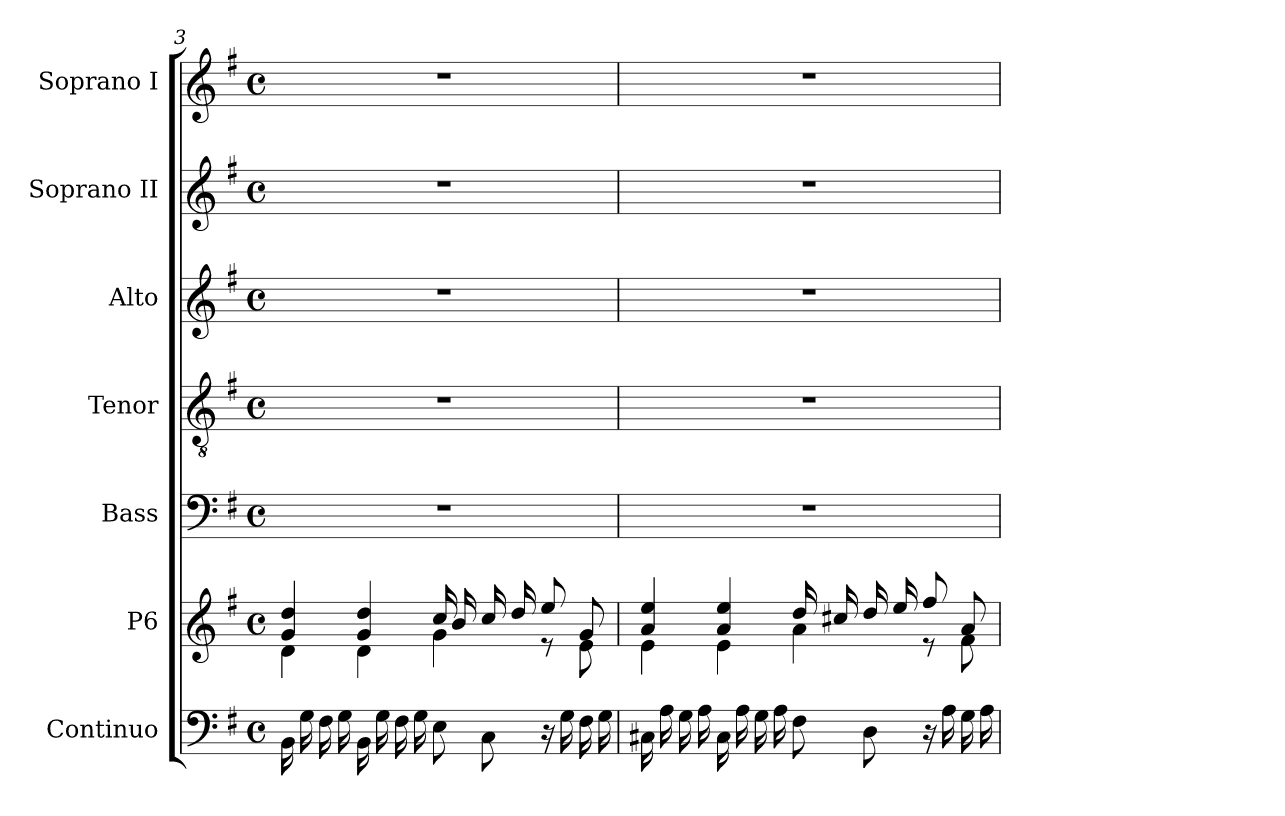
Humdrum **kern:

**kern	**kern	**kern	**kern	**kern	**kern	**kern
*part7	*part6	*part5	*part4	*part3	*part2	*part1
*staff7	*staff6	*staff5	*staff4	*staff3	*staff2	*staff1
*I"Continuo	*I"P6	*I"Bass	*I"Tenor	*I"Alto	*I"Soprano II	*I"Soprano I
*	*	*I'B.	*I'T.	*I'A.	*I'S.	*I'S.
*clefF4	*clefG2	*clefF4	*clefGv2	*clefG2	*clefG2	*clefG2
*	*	*	*ITrd7c12	*	*	*
*k[f#]	*k[f#]	*k[f#]	*k[f#]	*k[f#]	*k[f#]	*k[f#]
*G:	*G:	*G:	*G:	*G:	*G:	*G:
*M4/4	*M4/4	*M4/4	*M4/4	*M4/4	*M4/4	*M4/4
*met(c)	*met(c)	*met(c)	*met(c)	*met(c)	*met(c)	*met(c)
=3	=3	=3	=3	=3	=3	=3
*	*^	*	*	*	*	*
16BBi\	4gi/ 4ddi	4di\	1r	1r	1r	1r	1r
16Gi\	.	.	.	.	.	.	.
16F#i\	.	.	.	.	.	.	.
16Gi\	.	.	.	.	.	.	.
16BBi\	4gi/ 4ddi	4di\	.	.	.	.	.
16Gi\	.	.	.	.	.	.	.
16F#i\	.	.	.	.	.	.	.
16Gi\	.	.	.	.	.	.	.
8Ei\	16cci/	4gi\	.	.	.	.	.
.	16bi/	.	.	.	.	.	.
8Ci\	16cci/	.	.	.	.	.	.
.	16ddi/	.	.	.	.	.	.
16r	8eei/	8r	.	.	.	.	.
16Gi\	.	.	.	.	.	.	.
16F#i\	8gi/	8ei\	.	.	.	.	.
16Gi\	.	.	.	.	.	.	.
=4	=4	=4	=4	=4	=4	=4	=4
16C#Xi\	4ai/ 4eei	4ei\	1r	1r	1r	1r	1r
16Ai\	.	.	.	.	.	.	.
16Gi\	.	.	.	.	.	.	.
16Ai\	.	.	.	.	.	.	.
16C#i\	4ai/ 4eei	4ei\	.	.	.	.	.
16Ai\	.	.	.	.	.	.	.
16Gi\	.	.	.	.	.	.	.
16Ai\	.	.	.	.	.	.	.
8F#i\	16ddi/	4ai\	.	.	.	.	.
.	16cc#Xi/	.	.	.	.	.	.
8Di\	16ddi/	.	.	.	.	.	.
.	16eei/	.	.	.	.	.	.
16r	8ff#i/	8r	.	.	.	.	.
16Ai\	.	.	.	.	.	.	.
16Gi\	8ai/	8f#i\	.	.	.	.	.
16Ai\	.	.	.	.	.	.	.
*	*v	*v	*	*	*	*	*
=	=	=	=	=	=	=
*-	*-	*-	*-	*-	*-	*-
